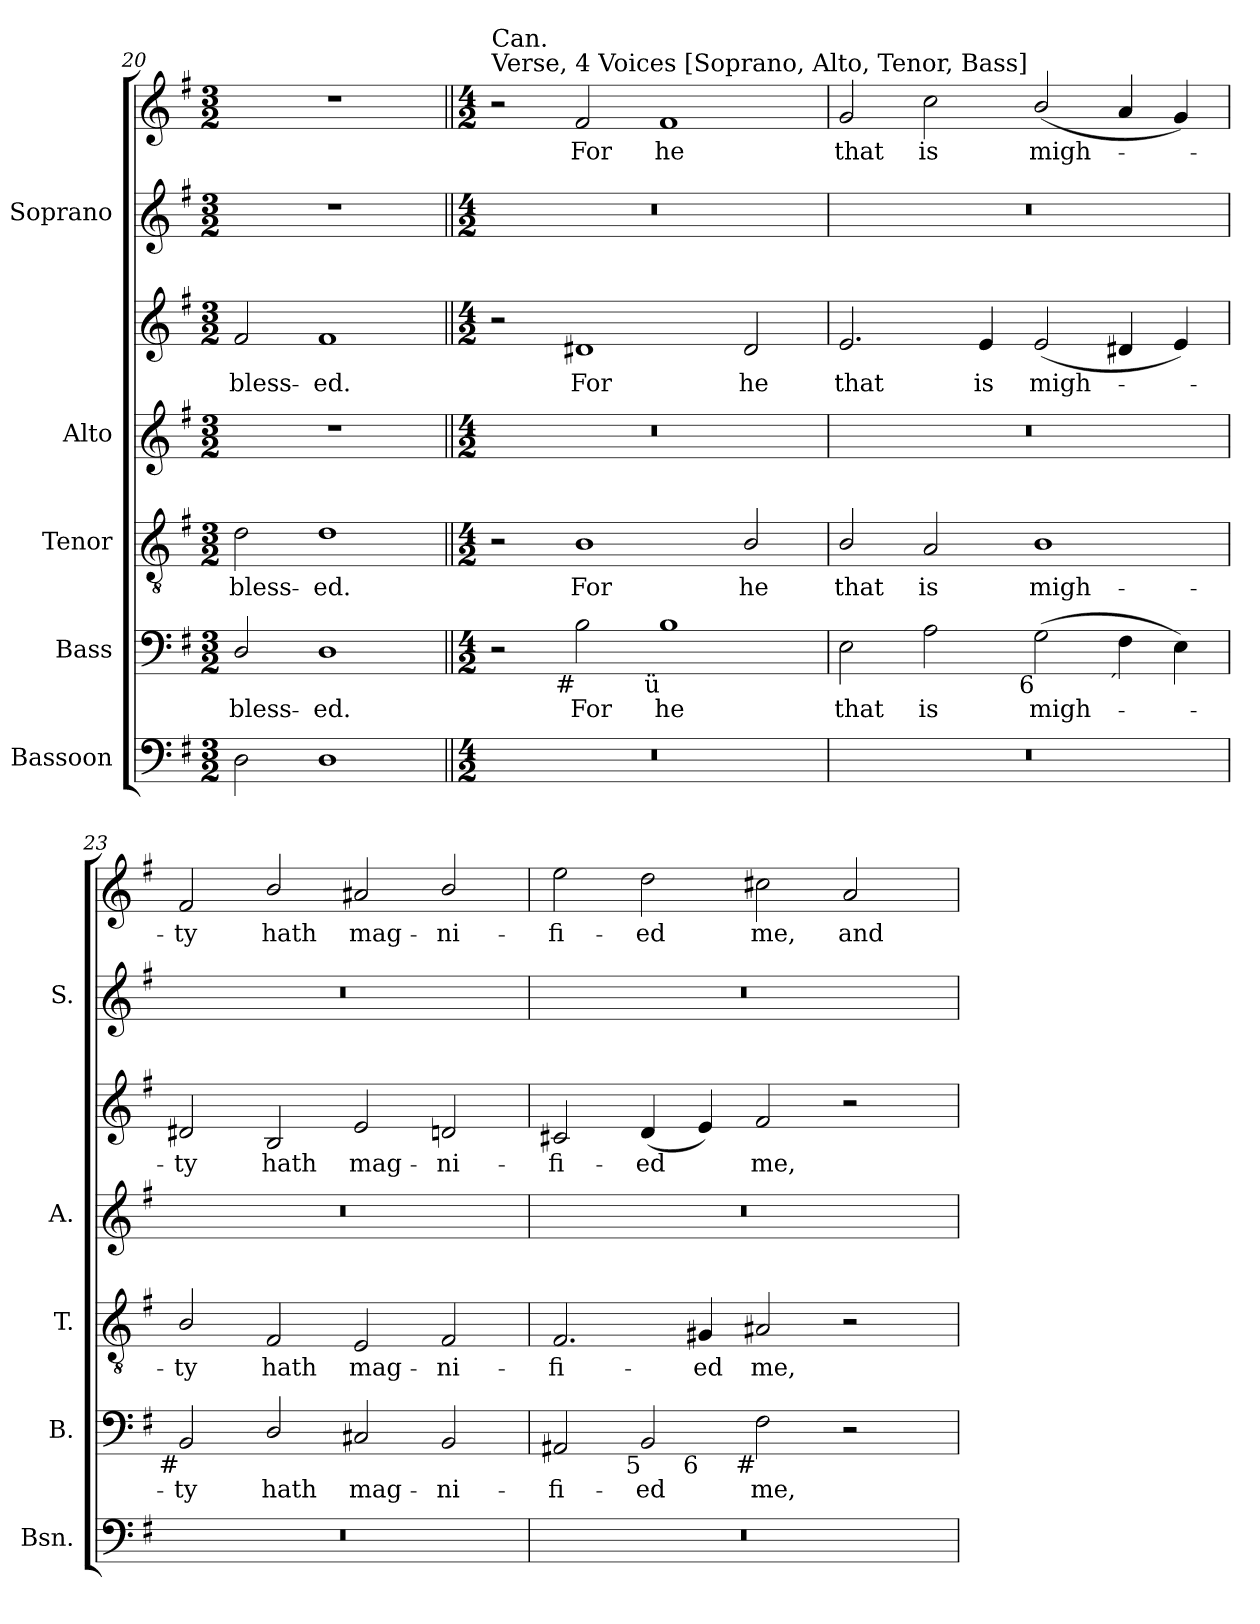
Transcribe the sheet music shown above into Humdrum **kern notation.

**kern	**kern	**text	**kern	**text	**kern	**kern	**text	**kern	**kern	**text
*part5	*part4	*part4	*part3	*part3	*part2	*part2	*part2	*part1	*part1	*part1
*staff7	*staff6	*staff6	*staff5	*staff5	*staff4	*staff3	*staff3	*staff2	*staff1	*staff1
*I"Bassoon	*I"Bass	*	*I"Tenor	*	*I"Alto	*	*	*I"Soprano	*	*
*I'Bsn.	*I'B.	*	*I'T.	*	*I'A.	*	*	*I'S.	*	*
*clefF4	*clefF4	*	*clefGv2	*	*clefG2	*clefG2	*	*clefG2	*clefG2	*
*	*	*	*ITrd7c12	*	*	*	*	*	*	*
*k[f#]	*k[f#]	*	*k[f#]	*	*k[f#]	*k[f#]	*	*k[f#]	*k[f#]	*
*e:	*e:	*	*e:	*	*e:	*e:	*	*e:	*e:	*
*M3/2	*M3/2	*	*M3/2	*	*M3/2	*M3/2	*	*M3/2	*M3/2	*
=20	=20	=20	=20	=20	=20	=20	=20	=20	=20	=20
!	!	!LO:LY:b:color=#000000	!	!	!	!	!	!	!	!
!	!	!	!	!LO:LY:b:color=#000000	!LO:N:vis=1	!	!	!	!	!
!	!	!	!	!	!	!	!LO:LY:b:color=#000000	!LO:N:vis=1	!LO:N:vis=1	!
2Di\	2Di/	bless-	2Di\	bless-	1.r	2f#i/	bless-	1.r	1.r	.
!	!	!LO:LY:b:color=#000000	!	!	!	!	!	!	!	!
!	!	!	!	!LO:LY:b:color=#000000	!	!	!	!	!	!
!	!	!	!	!	!	!	!LO:LY:b:color=#000000	!	!	!
1Di	1Di	-ed.	1Di	-ed.	.	1f#i	-ed.	.	.	.
!!LO:LB:g=z
=21||	=21||	=21||	=21||	=21||	=21||	=21||	=21||	=21||	=21||	=21||
*M4/2	*M4/2	*	*M4/2	*	*M4/2	*M4/2	*	*M4/2	*M4/2	*
!	!	!	!	!	!	!	!	!	!LO:TX:a:t=Verse, 4 Voices [Soprano, Alto, Tenor, Bass]	!
!	!	!	!	!	!	!	!	!	!LO:TX:t=Can.	!
!LO:N:vis=1	!	!	!	!	!LO:N:vis=1	!	!	!LO:N:vis=1	!	!
0r	2r	.	2r	.	0r	2r	.	0r	2r	.
!	!	!LO:LY:b:color=#000000	!	!	!	!	!	!	!	!
!	!	!	!	!LO:LY:b:color=#000000	!	!	!	!	!	!
!	!	!	!	!	!	!	!LO:LY:b:color=#000000	!	!	!
!	!LO:TX:b:rj:t=#	!	!	!	!	!	!	!	!	!
!	!	!	!	!	!	!	!	!	!	!LO:LY:b:color=#000000
.	2Bi\	For	1BBi	For	.	1d#Xi	For	.	2f#i/	For
!	!	!LO:LY:b:color=#000000	!	!	!	!	!	!	!	!
!	!LO:TX:b:rj:t=ü	!	!	!	!	!	!	!	!	!
!	!	!	!	!	!	!	!	!	!	!LO:LY:b:color=#000000
.	1Bi	he	.	.	.	.	.	.	1f#i	he
!	!	!	!	!LO:LY:b:color=#000000	!	!	!	!	!	!
!	!	!	!	!	!	!	!LO:LY:b:color=#000000	!	!	!
.	.	.	2BBi/	he	.	2d#i/	he	.	.	.
=22	=22	=22	=22	=22	=22	=22	=22	=22	=22	=22
!LO:N:vis=1	!	!	!	!	!	!	!	!	!	!
!	!	!LO:LY:b:color=#000000	!	!	!	!	!	!	!	!
!	!	!	!	!LO:LY:b:color=#000000	!LO:N:vis=1	!	!	!	!	!
!	!	!	!	!	!	!	!LO:LY:b:color=#000000	!LO:N:vis=1	!	!
!	!	!	!	!	!	!	!	!	!	!LO:LY:b:color=#000000
0r	2Ei\	that	2BBi/	that	0r	2.ei/	that	0r	2gi/	that
!	!	!LO:LY:b:color=#000000	!	!	!	!	!	!	!	!
!	!	!	!	!LO:LY:b:color=#000000	!	!	!	!	!	!
!	!	!	!	!	!	!	!	!	!	!LO:LY:b:color=#000000
.	2Ai\	is	2AAi/	is	.	.	.	.	2cci\	is
!	!	!	!	!	!	!	!LO:LY:b:color=#000000	!	!	!
.	.	.	.	.	.	4ei/	is	.	.	.
!	!	!LO:LY:b:color=#000000	!	!	!	!	!	!	!	!
!	!	!	!	!LO:LY:b:color=#000000	!	!	!	!	!	!
!	!	!	!	!	!	!	!LO:LY:b:color=#000000	!	!	!
!	!LO:TX:b:rj:t=6	!	!	!	!	!	!	!	!	!
!	!	!	!	!	!	!	!	!	!	!LO:LY:b:color=#000000
.	(2Gi\	migh-	1BBi	migh-	.	(2ei/	migh-	.	(2bi/	migh-
!	!LO:TX:b:rj:t=´	!	!	!	!	!	!	!	!	!
.	4F#i\	.	.	.	.	4d#Xi/	.	.	4ai/	.
.	4Ei\)	.	.	.	.	4ei/)	.	.	4gi/)	.
=23	=23	=23	=23	=23	=23	=23	=23	=23	=23	=23
!LO:N:vis=1	!	!	!	!	!	!	!	!	!	!
!	!	!LO:LY:b:color=#000000	!	!	!	!	!	!	!	!
!	!	!	!	!LO:LY:b:color=#000000	!LO:N:vis=1	!	!	!	!	!
!	!	!	!	!	!	!	!LO:LY:b:color=#000000	!LO:N:vis=1	!	!
!	!LO:TX:b:rj:t=#	!	!	!	!	!	!	!	!	!
!	!	!	!	!	!	!	!	!	!	!LO:LY:b:color=#000000
0r	2BBi/	-ty	2BBi/	-ty	0r	2d#Xi/	-ty	0r	2f#i/	-ty
!	!	!LO:LY:b:color=#000000	!	!	!	!	!	!	!	!
!	!	!	!	!LO:LY:b:color=#000000	!	!	!	!	!	!
!	!	!	!	!	!	!	!LO:LY:b:color=#000000	!	!	!
!	!	!	!	!	!	!	!	!	!	!LO:LY:b:color=#000000
.	2Di/	hath	2FF#i/	hath	.	2Bi/	hath	.	2bi/	hath
!	!	!LO:LY:b:color=#000000	!	!	!	!	!	!	!	!
!	!	!	!	!LO:LY:b:color=#000000	!	!	!	!	!	!
!	!	!	!	!	!	!	!LO:LY:b:color=#000000	!	!	!
!	!	!	!	!	!	!	!	!	!	!LO:LY:b:color=#000000
.	2C#Xi/	mag-	2EEi/	mag-	.	2ei/	mag-	.	2a#Xi/	mag-
!	!	!LO:LY:b:color=#000000	!	!	!	!	!	!	!	!
!	!	!	!	!LO:LY:b:color=#000000	!	!	!	!	!	!
!	!	!	!	!	!	!	!LO:LY:b:color=#000000	!	!	!
!	!	!	!	!	!	!	!	!	!	!LO:LY:b:color=#000000
.	2BBi/	-ni-	2FF#i/	-ni-	.	2dni/	-ni-	.	2bi/	-ni-
!!LO:LB:g=z
=24	=24	=24	=24	=24	=24	=24	=24	=24	=24	=24
!LO:N:vis=1	!	!	!	!	!	!	!	!	!	!
!	!	!LO:LY:b:color=#000000	!	!	!	!	!	!	!	!
!	!	!	!	!LO:LY:b:color=#000000	!LO:N:vis=1	!	!	!	!	!
!	!	!	!	!	!	!	!LO:LY:b:color=#000000	!LO:N:vis=1	!	!
!	!LO:TX:b:rj:t=6	!	!	!	!	!	!	!	!	!
!	!LO:TX:t=#	!	!	!	!	!	!	!	!	!
!	!	!	!	!	!	!	!	!	!	!LO:LY:b:color=#000000
*	*^	*	*	*	*	*	*	*	*	*
0r	2AA#Xi/	2.ryy	-fi-	2.FF#i/	-fi-	0r	2c#Xi/	-fi-	0r	2eei\	-fi-
!	!	!	!LO:LY:b:color=#000000	!	!	!	!	!	!	!	!
!	!	!	!	!	!	!	!	!LO:LY:b:color=#000000	!	!	!
!	!LO:TX:b:rj:t=5	!	!	!	!	!	!	!	!	!	!
!	!	!	!	!	!	!	!	!	!	!	!LO:LY:b:color=#000000
.	2BBi/	.	-ed	.	.	.	(4di/	-ed	.	2ddi\	-ed
!	!	!LO:TX:b:rj:t=6	!	!	!	!	!	!	!	!	!
!	!	!	!	!	!LO:LY:b:color=#000000	!	!	!	!	!	!
.	.	1ryy	.	4GG#Xi/	-ed	.	4ei/)	.	.	.	.
!	!	!	!LO:LY:b:color=#000000	!	!	!	!	!	!	!	!
!	!	!	!	!	!LO:LY:b:color=#000000	!	!	!	!	!	!
!	!	!	!	!	!	!	!	!LO:LY:b:color=#000000	!	!	!
!	!LO:TX:b:rj:t=#	!	!	!	!	!	!	!	!	!	!
!	!	!	!	!	!	!	!	!	!	!	!LO:LY:b:color=#000000
.	2F#i\	.	me,	2AA#Xi/	me,	.	2f#i/	me,	.	2cc#Xi\	me,
!	!	!	!	!	!	!	!	!	!	!	!LO:LY:b:color=#000000
.	2r	.	.	2r	.	.	2r	.	.	2ai/	and
.	.	4ryy	.	.	.	.	.	.	.	.	.
*	*v	*v	*	*	*	*	*	*	*	*	*
=	=	=	=	=	=	=	=	=	=	=
*-	*-	*-	*-	*-	*-	*-	*-	*-	*-	*-
